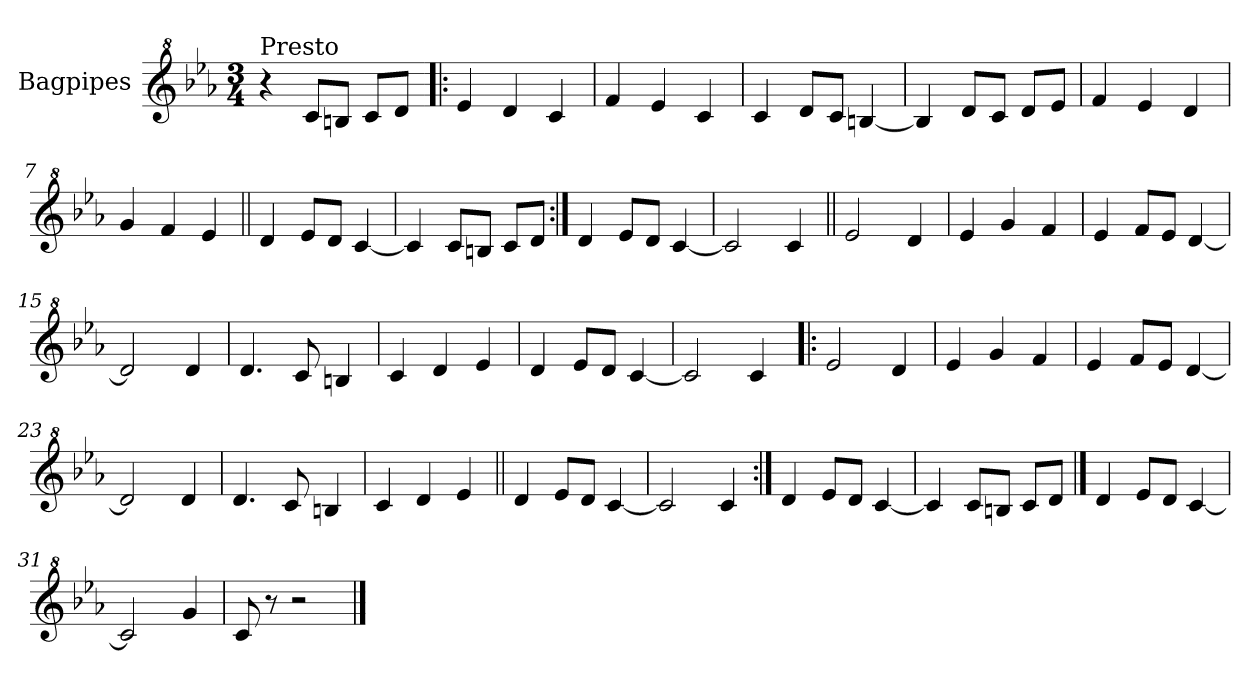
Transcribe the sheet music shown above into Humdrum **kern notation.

**kern
*part1
*staff1
*I"Bagpipes
*I'Bag
*clefG^2
*k[b-e-a-]
*E-:
*M3/4
=1
!LO:TX:a:t=Presto
4r
8cc/L
8bn/J
8cc/L
8dd/J
=2!|:
4ee-/
4dd/
4cc/
=3
4ff/
4ee-/
4cc/
=4
4cc/
8dd/L
8cc/J
[4bn/
=5
4b/]
8dd/L
8cc/J
8dd/L
8ee-/J
=6
4ff/
4ee-/
4dd/
=7
4gg/
4ff/
4ee-/
=8||
4dd/
8ee-/L
8dd/J
[4cc/
=9
4cc/]
8cc/L
8bn/J
8cc/L
8dd/J
!!LO:LB:g=z
=10:|!
4dd/
8ee-/L
8dd/J
[4cc/
=11
2cc/]
4cc/
=12||
2ee-/
4dd/
=13
4ee-/
4gg/
4ff/
=14
4ee-/
8ff/L
8ee-/J
[4dd/
=15
2dd/]
4dd/
=16
4.dd/
8cc/
4bn/
=17
4cc/
4dd/
4ee-/
=18
4dd/
8ee-/L
8dd/J
[4cc/
=19
2cc/]
4cc/
=20!|:
2ee-/
4dd/
=21
4ee-/
4gg/
4ff/
!!LO:LB:g=z
=22
4ee-/
8ff/L
8ee-/J
[4dd/
=23
2dd/]
4dd/
=24
4.dd/
8cc/
4bn/
=25
4cc/
4dd/
4ee-/
=26||
4dd/
8ee-/L
8dd/J
[4cc/
=27
2cc/]
4cc/
=28:|!
4dd/
8ee-/L
8dd/J
[4cc/
=29
4cc/]
8cc/L
8bn/J
8cc/L
8dd/J
==30
4dd/
8ee-/L
8dd/J
[4cc/
=31
2cc/]
4gg/
!!LO:LB:g=z
=32
8cc/
8r
2r
==
*-
